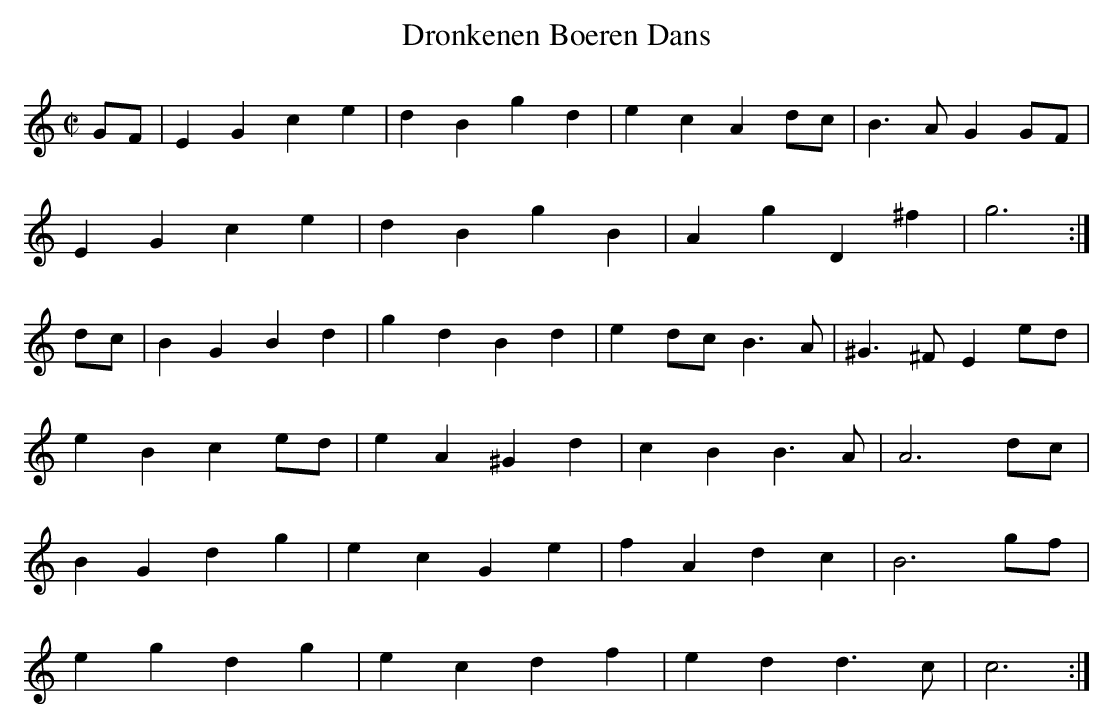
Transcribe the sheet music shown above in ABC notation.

X:1
T:Dronkenen Boeren Dans
M:C|
K:Cmaj
GF|E2G2c2e2|d2B2g2d2|e2c2A2dc|B3AG2GF|
E2G2c2e2|d2B2g2B2|A2g2D2^f2|g6:|
dc|B2G2B2d2|g2d2B2d2|e2dcB3A|^G3^FE2ed|
e2B2c2ed|e2A2^G2d2|c2B2B3A|A6dc|
B2G2d2g2|e2c2G2e2|f2A2d2c2|B6gf|
e2g2d2g2|e2c2d2f2|e2d2d3c|c6:|
